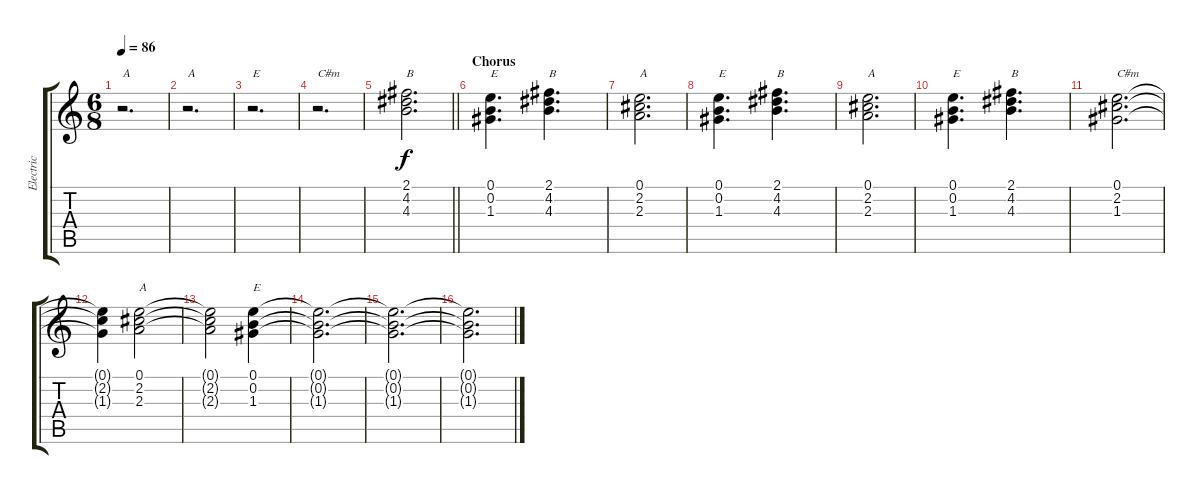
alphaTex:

\track ("Electric" "Electric") {instrument overdrivenguitar}
\staff {score tabs}
\tuning (E4 B3 G3 D3 A2 E2) {hide}
\ts (6 8)
\tempo 86
\clef g2
\ks c
r.2{d txt "A" dy f} |
r.2{d txt "A"} |
r.2{d txt "E"} |
r.2{d txt "C#m"} |
\barLineRight lightlight
(2.1 4.2 4.3).2{d txt "B"} |
\section ("" "Chorus")
(0.1 0.2 1.3).4{d txt "E"} (2.1 4.2 4.3).4{d txt "B"} |
(0.1 2.2 2.3).2{d txt "A"} |
(0.1 0.2 1.3).4{d txt "E"} (2.1 4.2 4.3).4{d txt "B"} |
(0.1 2.2 2.3).2{d txt "A"} |
(0.1 0.2 1.3).4{d txt "E"} (2.1 4.2 4.3).4{d txt "B"} |
(0.1 2.2 1.3).2{d txt "C#m"} |
(0.1{t} 2.2{t} 1.3{t}).4 (0.1 2.2 2.3).2{txt "A"} |
(0.1{t} 2.2{t} 2.3{t}).2 (0.1 0.2 1.3).4{txt "E"} |
(0.1{t} 0.2{t} 1.3{t}).2{d} |
(0.1{t} 0.2{t} 1.3{t}).2{d} |
(0.1{t} 0.2{t} 1.3{t}).2{d}
